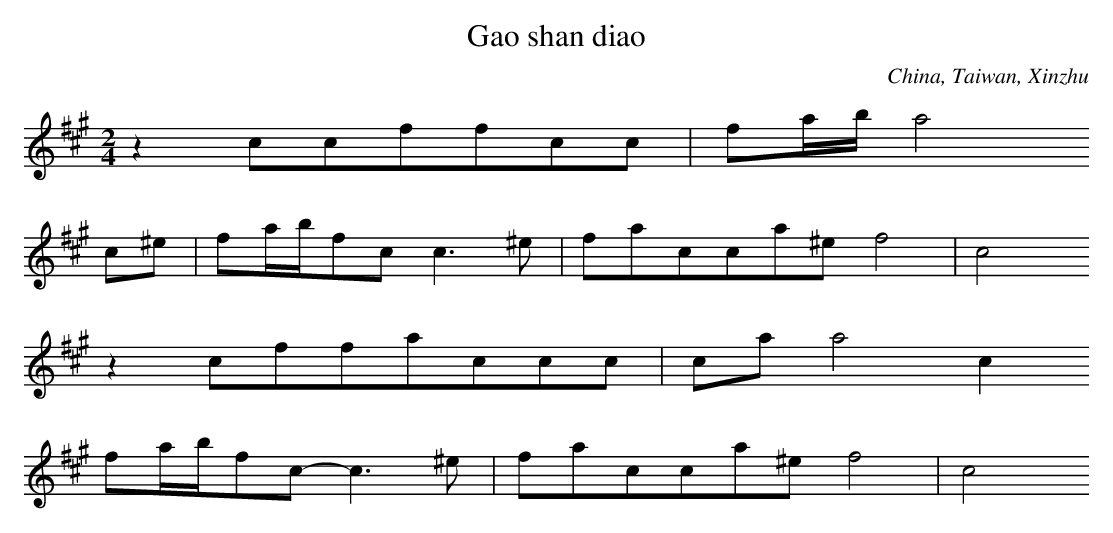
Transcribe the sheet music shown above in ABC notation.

X:1
T: Gao shan diao
O: China, Taiwan, Xinzhu
M: 2/4
L: 1/16
K: A
z4c2c2f2f2c2c2 | f2aba8
c2^e2 | f2abf2c2c6^e2 | f2a2c2c2a2^e2f8 | c8
z4c2f2f2a2c2c2c2 | c2a2a8c4
f2abf2c2-c6^e2 | f2a2c2c2a2^e2f8 | c8
